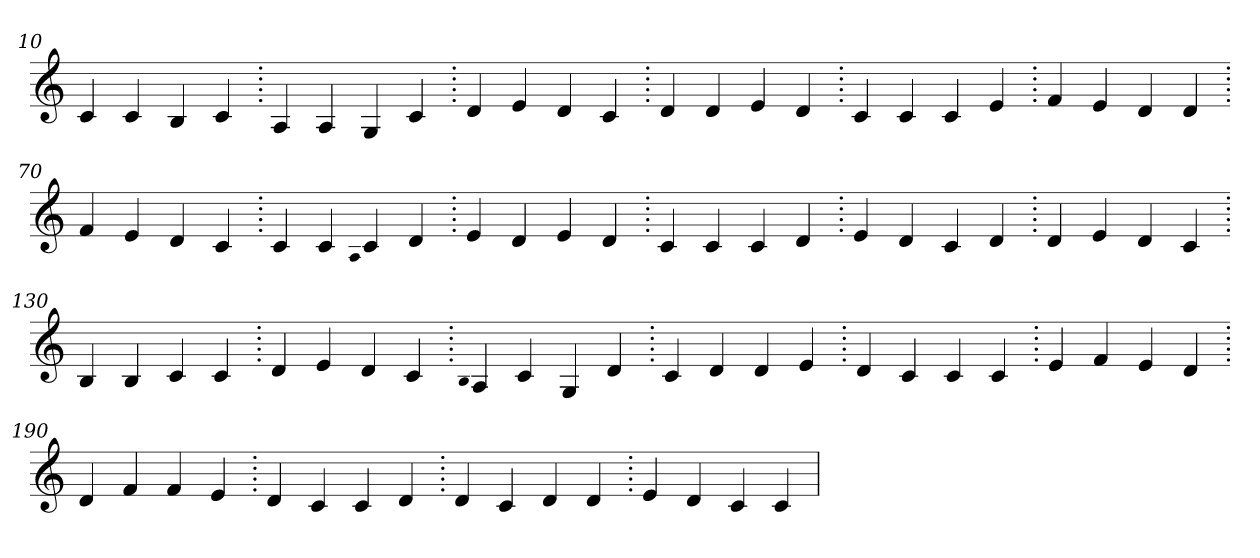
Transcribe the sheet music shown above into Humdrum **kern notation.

**kern
*part1
*staff1
*clefG2
=10.
4c
4c
4B
4c
=20.
4A
4A
4G
4c
=30.
4d
4e
4d
4c
=40.
4d
4d
4e
4d
=50.
4c
4c
4c
4e
=60.
4f
4e
4d
4d
=70.
4f
4e
4d
4c
=80.
4c
4c
qqA
4c
4d
=90.
4e
4d
4e
4d
=100.
4c
4c
4c
4d
=110.
4e
4d
4c
4d
=120.
4d
4e
4d
4c
=130.
4B
4B
4c
4c
=140.
4d
4e
4d
4c
=150.
qqB
4A
4c
4G
4d
=160.
4c
4d
4d
4e
=170.
4d
4c
4c
4c
=180.
4e
4f
4e
4d
=190.
4d
4f
4f
4e
=200.
4d
4c
4c
4d
=210.
4d
4c
4d
4d
=220.
4e
4d
4c
4c
=
*-
